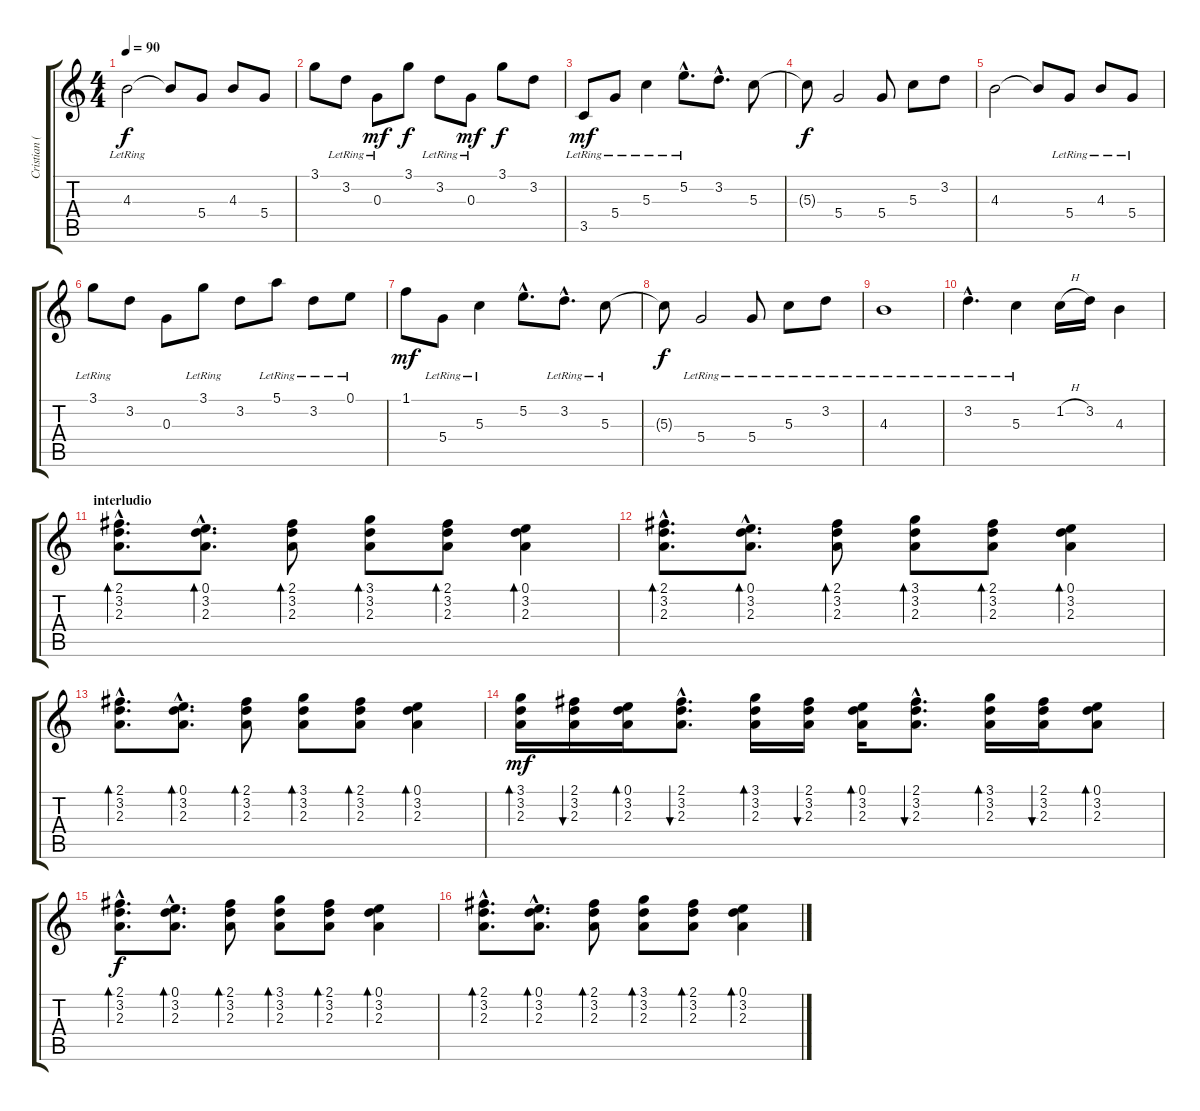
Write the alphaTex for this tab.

\track ("Cristian (guitarra)" "Cristian (") {instrument electricguitarclean}
\staff {score tabs}
\tuning (E4 B3 G3 D3 A2 E2) {hide}
\ts (4 4)
\tempo 90
\clef g2
\ks c
4.3{lr}.2{dy f} 4.3{t}.8 5.4.8 4.3.8 5.4.8 |
3.1.8 3.2{lr}.8 0.3{lr}.8{dy mf} 3.1.8{dy f} 3.2{lr}.8 0.3{lr}.8{dy mf} 3.1.8{dy f} 3.2.8 |
3.5{lr}.8{dy mf} 5.4{lr}.8 5.3{lr}.4 5.2{hac lr}.8{d} 3.2{hac}.8{d} 5.3.8 |
5.3{t}.8{dy f} 5.4.2 5.4.8 5.3.8 3.2.8 |
4.3.2 4.3{t}.8 5.4{lr}.8 4.3{lr}.8 5.4{lr}.8 |
3.1{lr}.8 3.2.8 0.3.8 3.1{lr}.8 3.2.8 5.1{lr}.8 3.2{lr}.8 0.1{lr}.8 |
1.1.8{dy mf} 5.4{lr}.8 5.3{lr}.4 5.2{hac}.8{d} 3.2{hac lr}.8{d} 5.3{lr}.8 |
5.3{t}.8{dy f} 5.4{lr}.2 5.4{lr}.8 5.3{lr}.8 3.2{lr}.8 |
4.3{lr}.1 |
3.2{hac lr}.4{d} 5.3{lr}.4 1.2{h}.16 3.2.16 4.3.4 |
\section ("" "interludio")
(2.1{hac} 3.2{hac} 2.3{hac}).8{d bd 60 volume 9} (0.1{hac} 3.2{hac} 2.3{hac}).8{d bd 30} (2.1 3.2 2.3).8{bd 30} (3.1 3.2 2.3).8{bd 30} (2.1 3.2 2.3).8{bd 30} (0.1 3.2 2.3).4{bd 30} |
(2.1{hac} 3.2{hac} 2.3{hac}).8{d bd 60} (0.1{hac} 3.2{hac} 2.3{hac}).8{d bd 30} (2.1 3.2 2.3).8{bd 30} (3.1 3.2 2.3).8{bd 30} (2.1 3.2 2.3).8{bd 30} (0.1 3.2 2.3).4{bd 30} |
(2.1{hac} 3.2{hac} 2.3{hac}).8{d bd 60} (0.1{hac} 3.2{hac} 2.3{hac}).8{d bd 30} (2.1 3.2 2.3).8{bd 30} (3.1 3.2 2.3).8{bd 30} (2.1 3.2 2.3).8{bd 30} (0.1 3.2 2.3).4{bd 30} |
(3.1 3.2 2.3).16{bd 30 dy mf} (2.1 3.2 2.3).16{bu 30} (0.1 3.2 2.3).16{bd 30} (2.1{hac} 3.2{hac} 2.3{hac}).8{d bu 30} (3.1 3.2 2.3).16{bd 30} (2.1 3.2 2.3).16{bu 30} (0.1 3.2 2.3).16{bd 30} (2.1{hac} 3.2{hac} 2.3{hac}).8{d bu 60} (3.1 3.2 2.3).16{bd 30} (2.1 3.2 2.3).16{bu 30} (0.1 3.2 2.3).8{bd 60} |
(2.1{hac} 3.2{hac} 2.3{hac}).8{d bd 60 dy f} (0.1{hac} 3.2{hac} 2.3{hac}).8{d bd 30} (2.1 3.2 2.3).8{bd 30} (3.1 3.2 2.3).8{bd 30} (2.1 3.2 2.3).8{bd 30} (0.1 3.2 2.3).4{bd 30} |
(2.1{hac} 3.2{hac} 2.3{hac}).8{d bd 60} (0.1{hac} 3.2{hac} 2.3{hac}).8{d bd 30} (2.1 3.2 2.3).8{bd 30} (3.1 3.2 2.3).8{bd 30} (2.1 3.2 2.3).8{bd 30} (0.1 3.2 2.3).4{bd 30}
